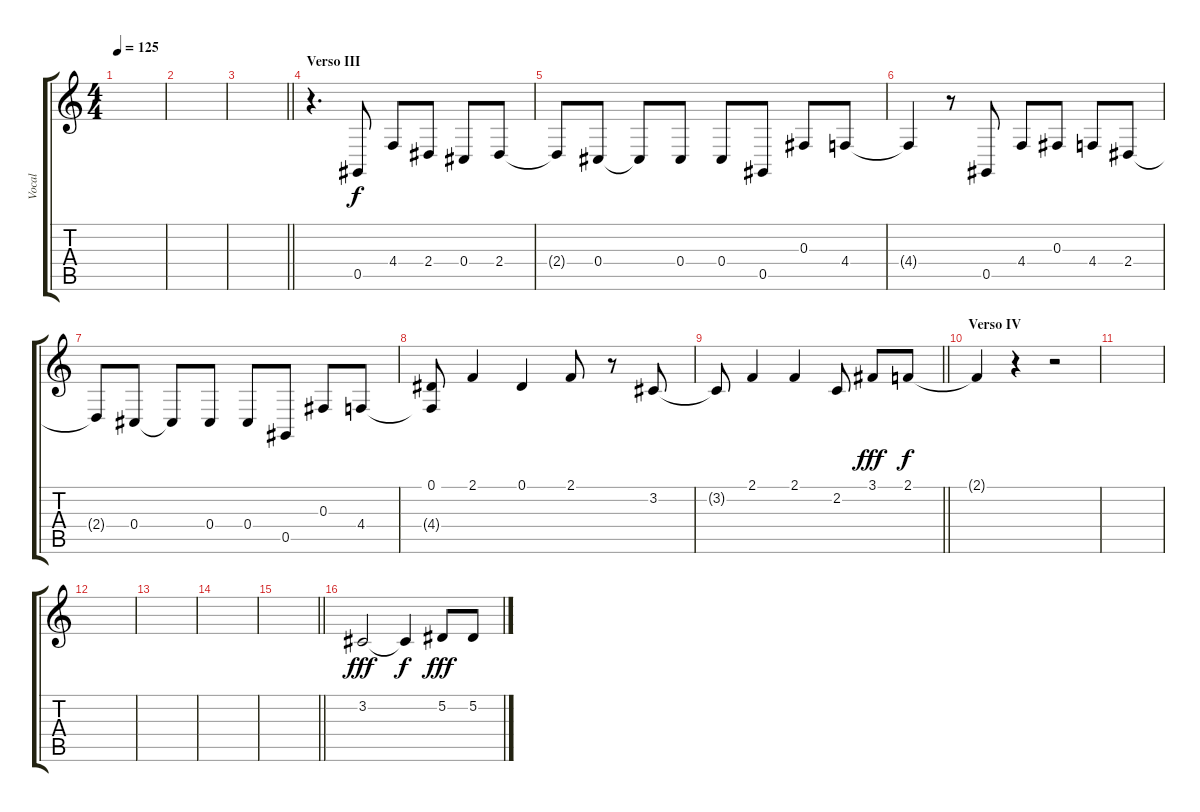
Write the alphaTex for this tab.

\track ("Vocal" "Vocal") {instrument sopranosax}
\staff {score tabs}
\tuning (Eb4 Bb3 Gb3 Db3 Ab2 Eb2) {hide}
\ts (4 4)
\tempo 125
\clef g2
\ks c
|
|
\barLineRight lightlight
|
\section ("" "Verso III")
r.4{d} 0.5.8 4.4.8 2.4.8 0.4.8 2.4.8 |
2.4{t}.8 0.4.8 0.4{t}.8 0.4.8 0.4.8 0.5.8 0.3.8 4.4.8 |
4.4{t}.4 r.8 0.5.8 4.4.8 0.3.8 4.4.8 2.4.8 |
2.4{t}.8 0.4.8 0.4{t}.8 0.4.8 0.4.8 0.5.8 0.3.8 4.4.8 |
(0.1 4.4{t}).8 2.1.4 0.1.4 2.1.8 r.8 3.2.8 |
\barLineRight lightlight
3.2{t}.8 2.1.4 2.1.4 2.2.8 3.1.8{dy fff} 2.1.8{dy f} |
\section ("" "Verso IV")
2.1{t}.4 r.4 r.2 |
|
|
|
|
\barLineRight lightlight
|
3.2.2{dy fff} 3.2{t}.4{dy f} 5.2.8{dy fff} 5.2.8
